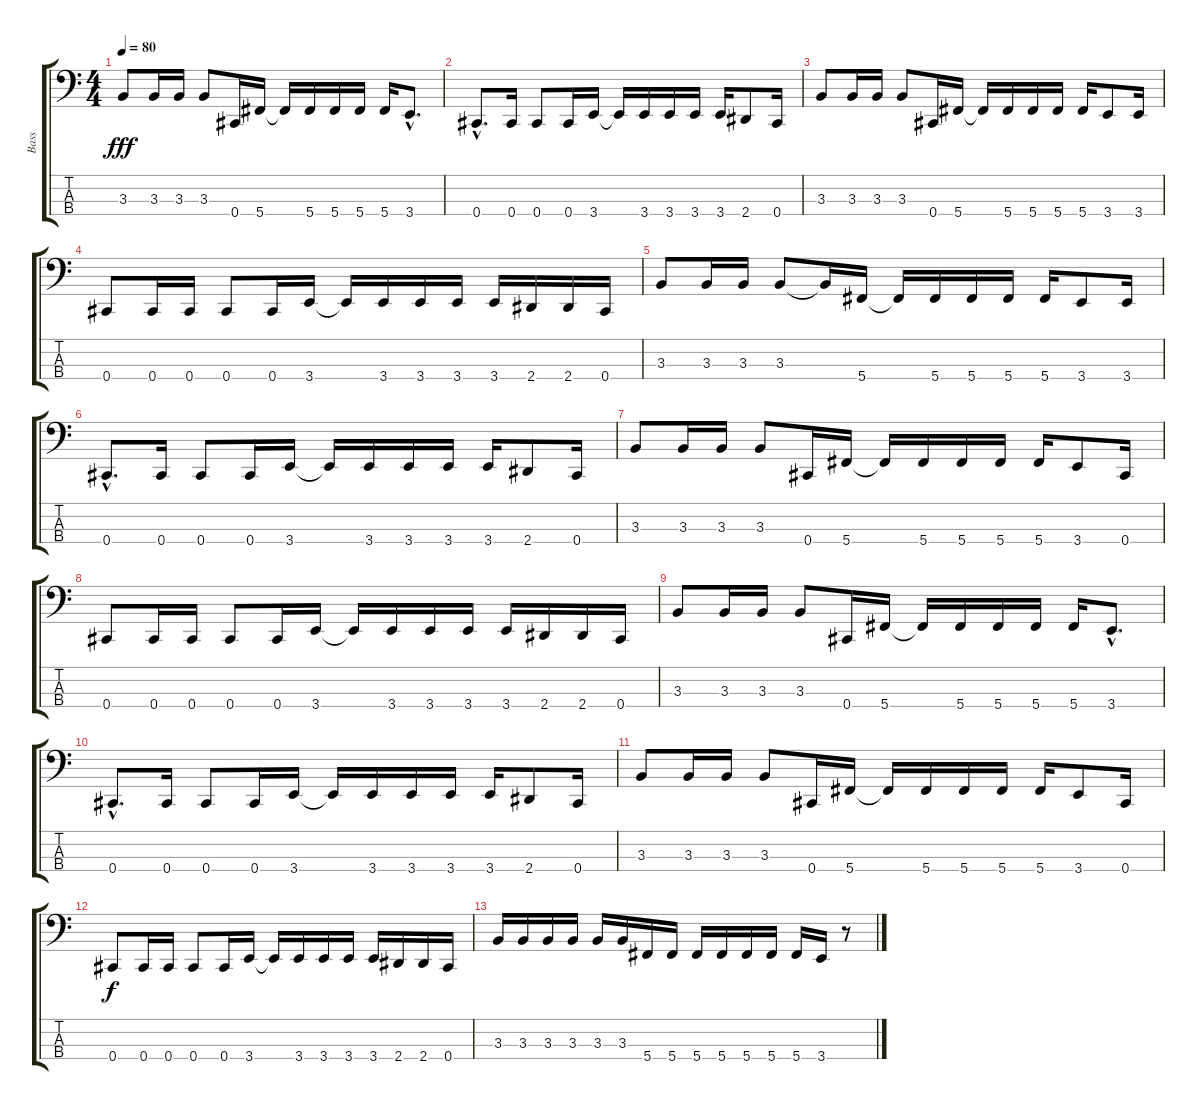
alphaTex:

\track ("Bass" "Bass") {instrument electricbasspick}
\staff {score tabs}
\tuning (Gb2 Db2 Ab1 Db1) {hide}
\ts (4 4)
\tempo 80
\clef f4
\ks c
3.3.8{dy fff} 3.3.16 3.3.16 3.3.8 0.4.16 5.4.16 5.4{t}.16 5.4.16 5.4.16 5.4.16 5.4.16 3.4{hac}.8{d} |
0.4{hac}.8{d} 0.4.16 0.4.8 0.4.16 3.4.16 3.4{t}.16 3.4.16 3.4.16 3.4.16 3.4.16 2.4.8 0.4.16 |
3.3.8 3.3.16 3.3.16 3.3.8 0.4.16 5.4.16 5.4{t}.16 5.4.16 5.4.16 5.4.16 5.4.16 3.4.8 3.4.16 |
0.4.8 0.4.16 0.4.16 0.4.8 0.4.16 3.4.16 3.4{t}.16 3.4.16 3.4.16 3.4.16 3.4.16 2.4.16 2.4.16 0.4.16 |
3.3.8 3.3.16 3.3.16 3.3.8 3.3{t}.16 5.4.16 5.4{t}.16 5.4.16 5.4.16 5.4.16 5.4.16 3.4.8 3.4.16 |
0.4{hac}.8{d} 0.4.16 0.4.8 0.4.16 3.4.16 3.4{t}.16 3.4.16 3.4.16 3.4.16 3.4.16 2.4.8 0.4.16 |
3.3.8 3.3.16 3.3.16 3.3.8 0.4.16 5.4.16 5.4{t}.16 5.4.16 5.4.16 5.4.16 5.4.16 3.4.8 0.4.16 |
0.4.8 0.4.16 0.4.16 0.4.8 0.4.16 3.4.16 3.4{t}.16 3.4.16 3.4.16 3.4.16 3.4.16 2.4.16 2.4.16 0.4.16 |
3.3.8 3.3.16 3.3.16 3.3.8 0.4.16 5.4.16 5.4{t}.16 5.4.16 5.4.16 5.4.16 5.4.16 3.4{hac}.8{d} |
0.4{hac}.8{d} 0.4.16 0.4.8 0.4.16 3.4.16 3.4{t}.16 3.4.16 3.4.16 3.4.16 3.4.16 2.4.8 0.4.16 |
3.3.8 3.3.16 3.3.16 3.3.8 0.4.16 5.4.16 5.4{t}.16 5.4.16 5.4.16 5.4.16 5.4.16 3.4.8 0.4.16 |
0.4.8{dy f} 0.4.16 0.4.16 0.4.8 0.4.16 3.4.16 3.4{t}.16 3.4.16 3.4.16 3.4.16 3.4.16 2.4.16 2.4.16 0.4.16 |
3.3.16 3.3.16 3.3.16 3.3.16 3.3.16 3.3.16 5.4.16 5.4.16 5.4.16 5.4.16 5.4.16 5.4.16 5.4.16 3.4.16 r.8
